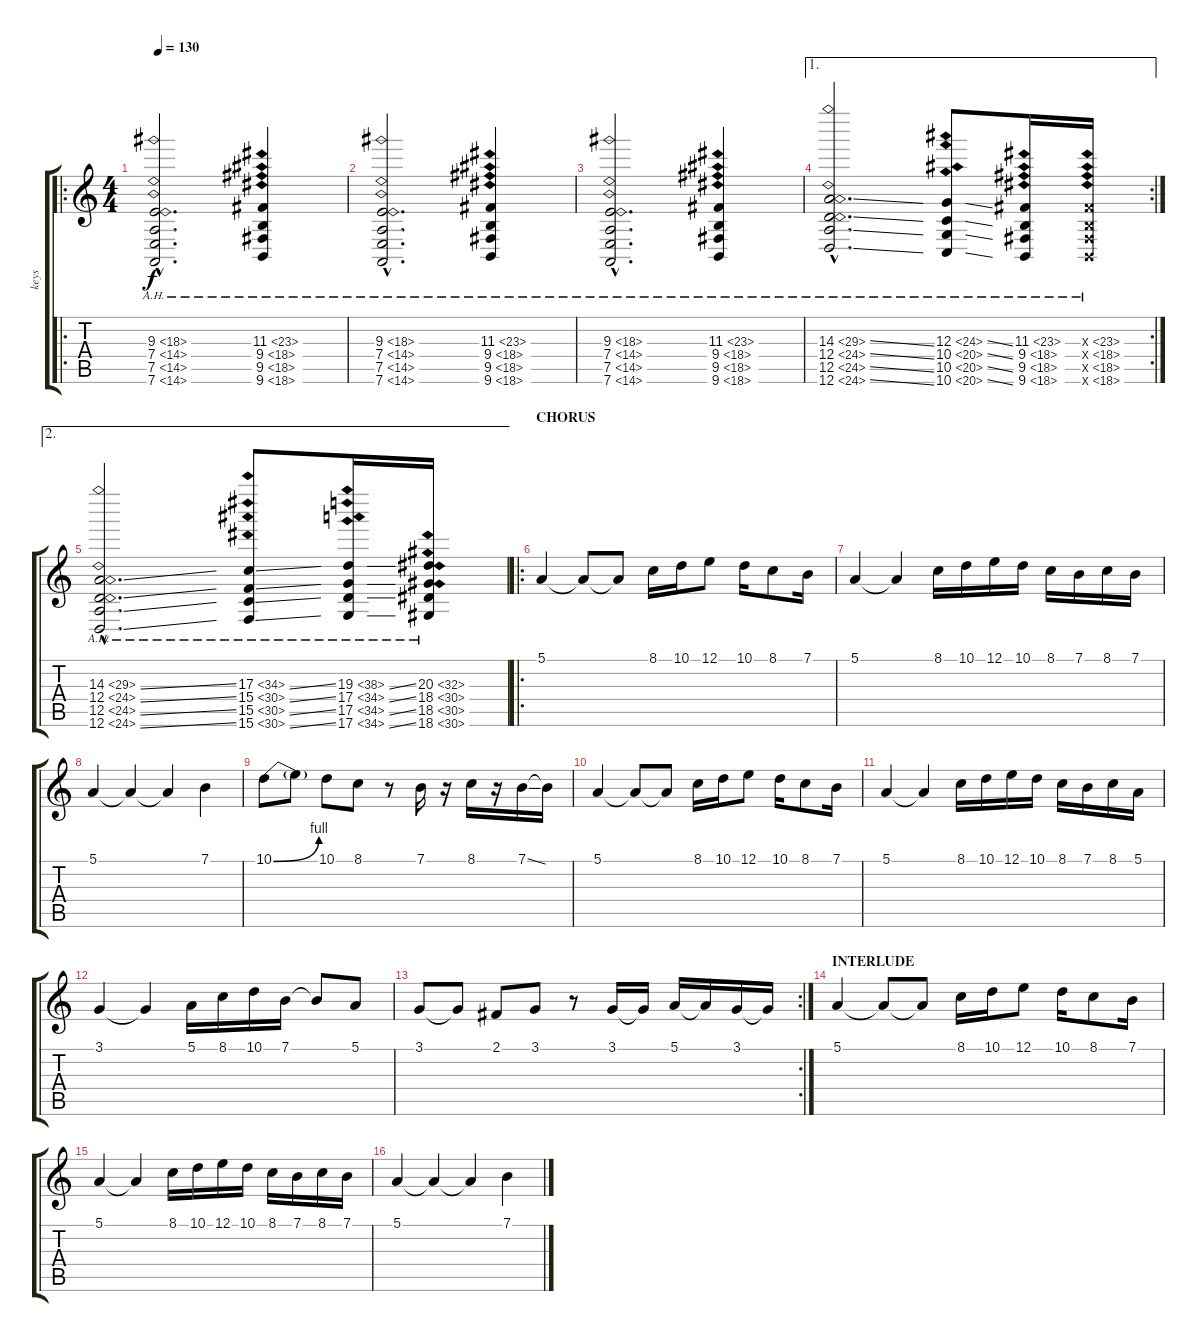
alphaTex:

\track ("keys" "keys") {instrument rockorgan}
\staff {score tabs}
\tuning (E4 B3 G3 D3 A2 D2) {hide}
\ro
\ts (4 4)
\tempo 130
\clef g2
\ks c
(9.3{ah 9 hac} 7.4{ah 7 hac} 7.5{ah 7 hac} 7.6{ah 7 hac}).2{d dy f volume 11 balance 0 instrument rockorgan} (11.3{ah 12} 9.4{ah 9} 9.5{ah 9} 9.6{ah 9}).4 |
(9.3{ah 9 hac} 7.4{ah 7 hac} 7.5{ah 7 hac} 7.6{ah 7 hac}).2{d} (11.3{ah 12} 9.4{ah 9} 9.5{ah 9} 9.6{ah 9}).4 |
(9.3{ah 9 hac} 7.4{ah 7 hac} 7.5{ah 7 hac} 7.6{ah 7 hac}).2{d} (11.3{ah 12} 9.4{ah 9} 9.5{ah 9} 9.6{ah 9}).4 |
\ae 1
\rc 2
(14.3{ah 15 ss hac} 12.4{ah 12 ss hac} 12.5{ah 12 ss hac} 12.6{ah 12 ss hac}).2{d} (12.3{ah 12 ss} 10.4{ah 10 ss} 10.5{ah 10 ss} 10.6{ah 10 ss}).8 (11.3{ah 12} 9.4{ah 9} 9.5{ah 9} 9.6{ah 9}).16 (11.3{ah 12 x} 9.4{ah 9 x} 9.5{ah 9 x} 9.6{ah 9 x}).16 |
\ae 2
(14.3{ah 15 ss hac} 12.4{ah 12 ss hac} 12.5{ah 12 ss hac} 12.6{ah 12 ss hac}).2{d} (17.3{ah 17 ss} 15.4{ah 15 ss} 15.5{ah 15 ss} 15.6{ah 15 ss}).8 (19.3{ah 19 ss} 17.4{ah 17 ss} 17.5{ah 17 ss} 17.6{ah 17 ss}).16 (20.3{ah 12} 18.4{ah 12} 18.5{ah 12} 18.6{ah 12}).16 |
\ro
\section ("" "CHORUS")
5.1.4{volume 16 balance 16 instrument celesta} 5.1{t}.8 5.1{t}.8 8.1.16 10.1.16 12.1.8 10.1.16 8.1.8 7.1.16 |
5.1.4 5.1{t}.4 8.1.16 10.1.16 12.1.16 10.1.16 8.1.16 7.1.16 8.1.16 7.1.16 |
5.1.4 5.1{t}.4 5.1{t}.4 7.1.4 |
10.1{be (bend 0 0 60 4)}.8 10.1{t}.8 10.1.8 8.1.8 r.8 7.1.16 r.16 8.1.16 r.16 7.1{ss}.16 7.1{t}.16 |
5.1.4 5.1{t}.8 5.1{t}.8 8.1.16 10.1.16 12.1.8 10.1.16 8.1.8 7.1.16 |
5.1.4 5.1{t}.4 8.1.16 10.1.16 12.1.16 10.1.16 8.1.16 7.1.16 8.1.16 5.1.16 |
3.1.4 3.1{t}.4 5.1.16 8.1.16 10.1.16 7.1.16 7.1{t}.8 5.1.8 |
\rc 2
3.1.8 3.1{t}.8 2.1.8 3.1.8 r.8 3.1.16 3.1{t}.16 5.1.16 5.1{t}.16 3.1.16 3.1{t}.16 |
\section ("" "INTERLUDE")
5.1.4{volume 16 balance 16 instrument acousticgrandpiano} 5.1{t}.8 5.1{t}.8 8.1.16 10.1.16 12.1.8 10.1.16 8.1.8 7.1.16 |
5.1.4 5.1{t}.4 8.1.16 10.1.16 12.1.16 10.1.16 8.1.16 7.1.16 8.1.16 7.1.16 |
5.1.4 5.1{t}.4 5.1{t}.4 7.1.4
